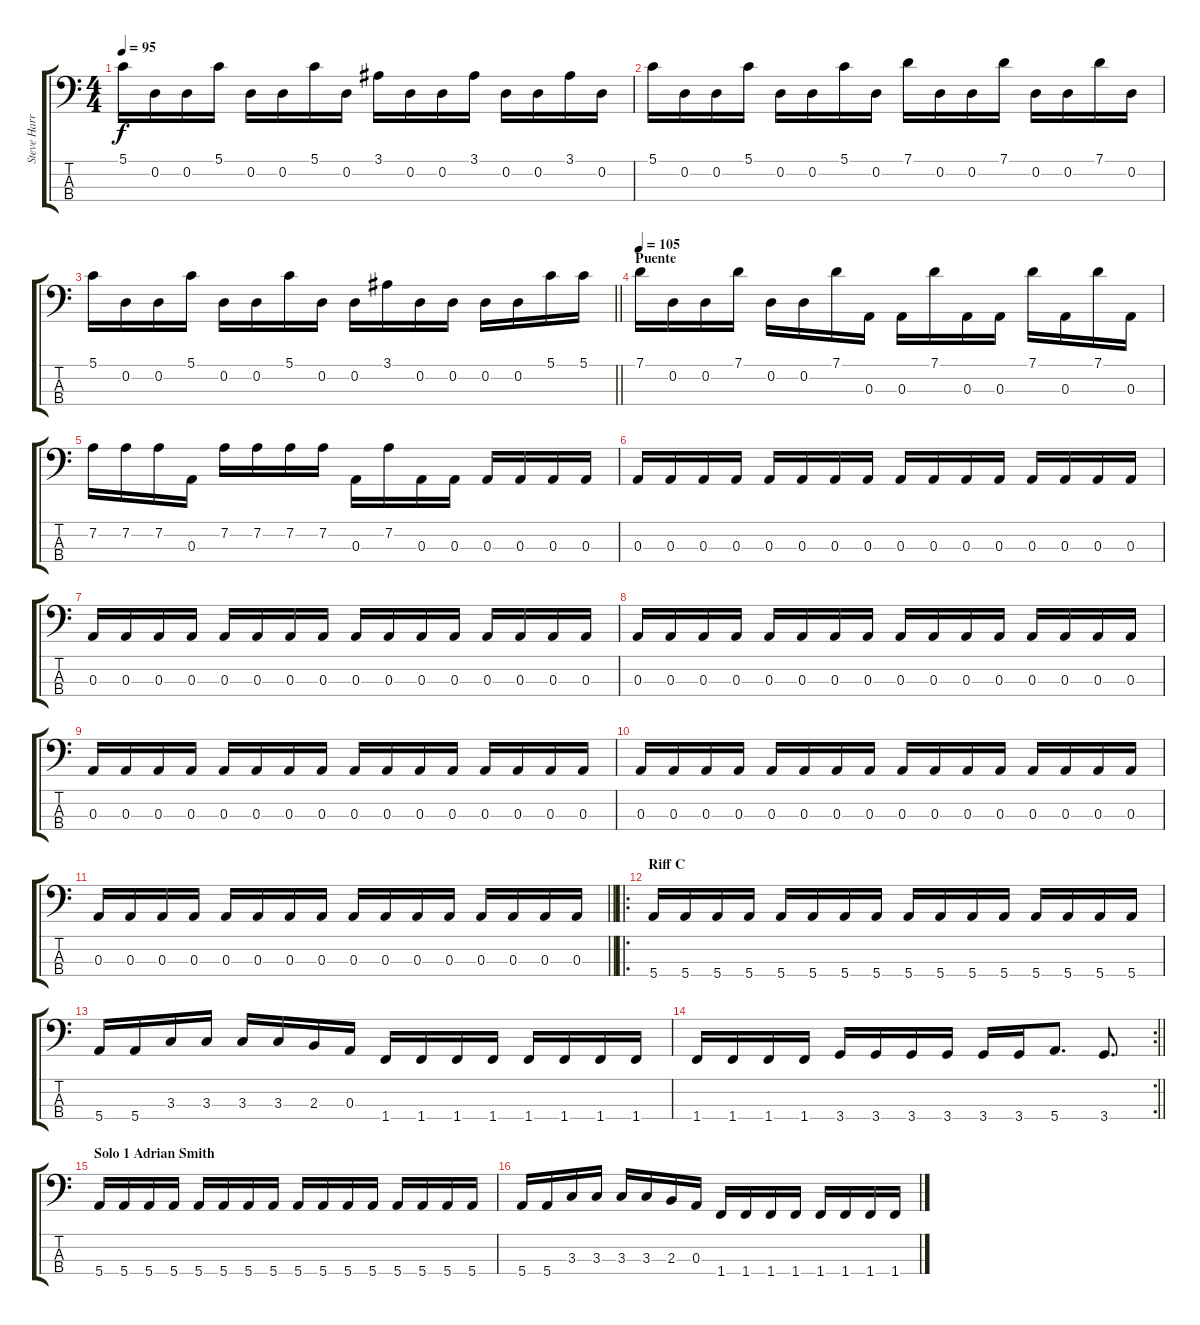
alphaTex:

\track ("Steve Harris" "Steve Harr") {instrument electricbassfinger}
\staff {score tabs}
\tuning (G2 D2 A1 E1) {hide}
\ts (4 4)
\tempo 95
\clef f4
\ks c
5.1.16{dy f} 0.2.16 0.2.16 5.1.16 0.2.16 0.2.16 5.1.16 0.2.16 3.1.16 0.2.16 0.2.16 3.1.16 0.2.16 0.2.16 3.1.16 0.2.16 |
5.1.16 0.2.16 0.2.16 5.1.16 0.2.16 0.2.16 5.1.16 0.2.16 7.1.16 0.2.16 0.2.16 7.1.16 0.2.16 0.2.16 7.1.16 0.2.16 |
\barLineRight lightlight
5.1.16 0.2.16 0.2.16 5.1.16 0.2.16 0.2.16 5.1.16 0.2.16 0.2.16 3.1.16 0.2.16 0.2.16 0.2.16 0.2.16 5.1.16 5.1.16 |
\section ("" "Puente")
\tempo 105
7.1.16 0.2.16 0.2.16 7.1.16 0.2.16 0.2.16 7.1.16 0.3.16 0.3.16 7.1.16 0.3.16 0.3.16 7.1.16 0.3.16 7.1.16 0.3.16 |
7.2.16 7.2.16 7.2.16 0.3.16 7.2.16 7.2.16 7.2.16 7.2.16 0.3.16 7.2.16 0.3.16 0.3.16 0.3.16 0.3.16 0.3.16 0.3.16 |
0.3.16 0.3.16 0.3.16 0.3.16 0.3.16 0.3.16 0.3.16 0.3.16 0.3.16 0.3.16 0.3.16 0.3.16 0.3.16 0.3.16 0.3.16 0.3.16 |
0.3.16 0.3.16 0.3.16 0.3.16 0.3.16 0.3.16 0.3.16 0.3.16 0.3.16 0.3.16 0.3.16 0.3.16 0.3.16 0.3.16 0.3.16 0.3.16 |
0.3.16 0.3.16 0.3.16 0.3.16 0.3.16 0.3.16 0.3.16 0.3.16 0.3.16 0.3.16 0.3.16 0.3.16 0.3.16 0.3.16 0.3.16 0.3.16 |
0.3.16 0.3.16 0.3.16 0.3.16 0.3.16 0.3.16 0.3.16 0.3.16 0.3.16 0.3.16 0.3.16 0.3.16 0.3.16 0.3.16 0.3.16 0.3.16 |
0.3.16 0.3.16 0.3.16 0.3.16 0.3.16 0.3.16 0.3.16 0.3.16 0.3.16 0.3.16 0.3.16 0.3.16 0.3.16 0.3.16 0.3.16 0.3.16 |
\barLineRight lightlight
0.3.16 0.3.16 0.3.16 0.3.16 0.3.16 0.3.16 0.3.16 0.3.16 0.3.16 0.3.16 0.3.16 0.3.16 0.3.16 0.3.16 0.3.16 0.3.16 |
\ro
\section ("" "Riff C")
5.4.16 5.4.16 5.4.16 5.4.16 5.4.16 5.4.16 5.4.16 5.4.16 5.4.16 5.4.16 5.4.16 5.4.16 5.4.16 5.4.16 5.4.16 5.4.16 |
5.4.16 5.4.16 3.3.16 3.3.16 3.3.16 3.3.16 2.3.16 0.3.16 1.4.16 1.4.16 1.4.16 1.4.16 1.4.16 1.4.16 1.4.16 1.4.16 |
\rc 2
\barLineRight lightlight
1.4.16 1.4.16 1.4.16 1.4.16 3.4.16 3.4.16 3.4.16 3.4.16 3.4.16 3.4.16 5.4.8{d} 3.4.8{d} |
\section ("" "Solo 1 Adrian Smith")
5.4.16 5.4.16 5.4.16 5.4.16 5.4.16 5.4.16 5.4.16 5.4.16 5.4.16 5.4.16 5.4.16 5.4.16 5.4.16 5.4.16 5.4.16 5.4.16 |
5.4.16 5.4.16 3.3.16 3.3.16 3.3.16 3.3.16 2.3.16 0.3.16 1.4.16 1.4.16 1.4.16 1.4.16 1.4.16 1.4.16 1.4.16 1.4.16
